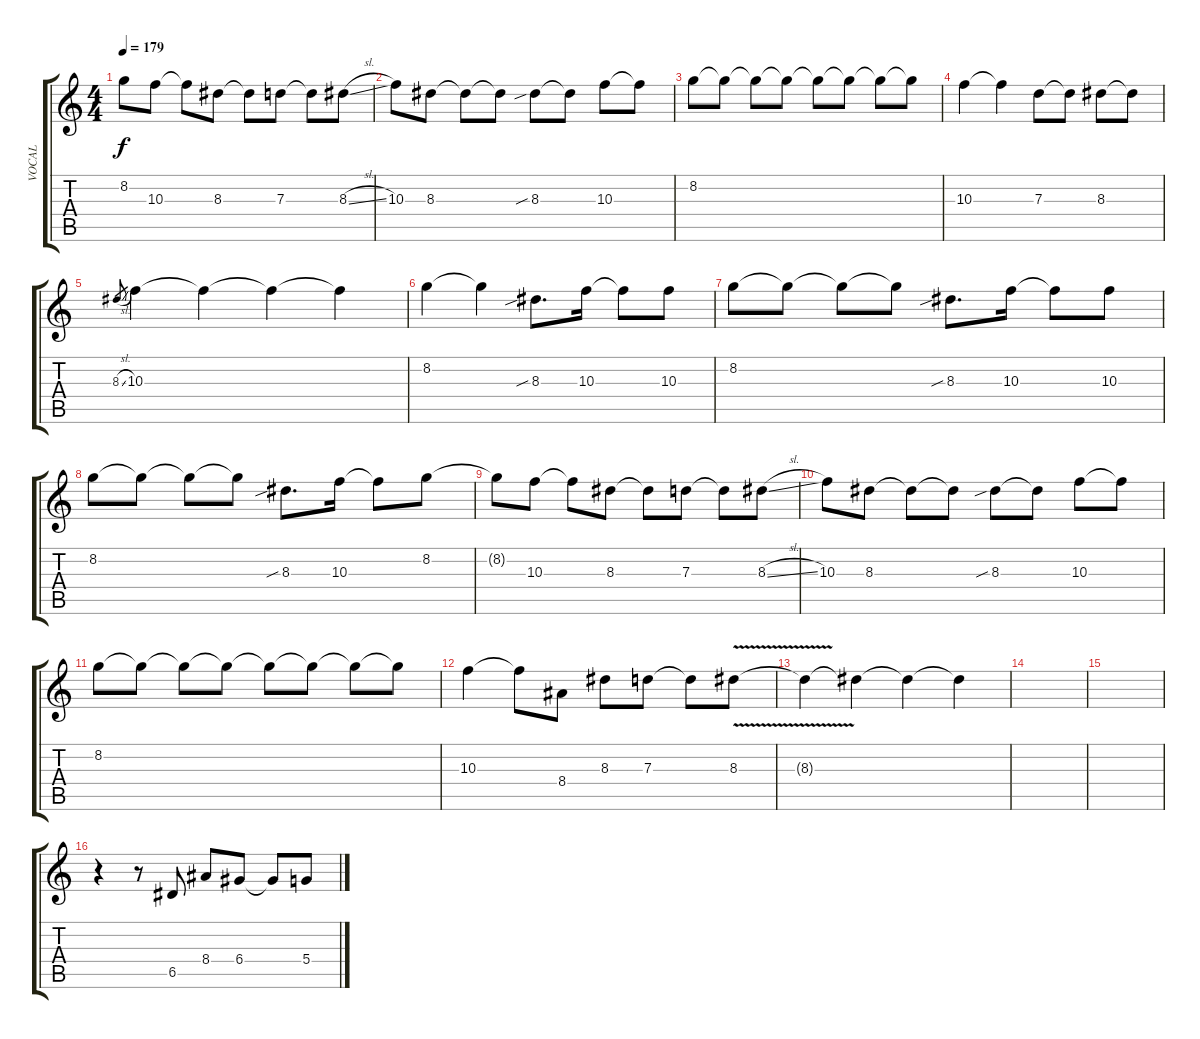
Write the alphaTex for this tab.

\track ("VOCAL" "VOCAL") {instrument distortionguitar}
\staff {score tabs}
\tuning (E4 B3 G3 D3 A2 E2) {hide}
\ts (4 4)
\tempo 179
\clef g2
\ks c
8.2{t}.8{dy f} 10.3.8 10.3{t}.8 8.3.8 8.3{t}.8 7.3.8 7.3{t}.8 8.3{sl}.8 |
10.3.8 8.3.8 8.3{t}.8 8.3{t}.8 8.3{sib}.8 8.3{t}.8 10.3.8 10.3{t}.8 |
8.2.8 8.2{t}.8 8.2{t}.8 8.2{t}.8 8.2{t}.8 8.2{t}.8 8.2{t}.8 8.2{t}.8 |
10.3.4 10.3{t}.4 7.3.8 7.3{t}.8 8.3.8 8.3{t}.8 |
8.3{sl}.8{gr} 10.3.4 10.3{t}.4 10.3{t}.4 10.3{t}.4 |
8.2.4 8.2{t}.4 8.3{sib}.8{d} 10.3.16 10.3{t}.8 10.3.8 |
8.2.8 8.2{t}.8 8.2{t}.8 8.2{t}.8 8.3{sib}.8{d} 10.3.16 10.3{t}.8 10.3.8 |
8.2.8 8.2{t}.8 8.2{t}.8 8.2{t}.8 8.3{sib}.8{d} 10.3.16 10.3{t}.8 8.2.8 |
8.2{t}.8 10.3.8 10.3{t}.8 8.3.8 8.3{t}.8 7.3.8 7.3{t}.8 8.3{sl}.8 |
10.3.8 8.3.8 8.3{t}.8 8.3{t}.8 8.3{sib}.8 8.3{t}.8 10.3.8 10.3{t}.8 |
8.2.8 8.2{t}.8 8.2{t}.8 8.2{t}.8 8.2{t}.8 8.2{t}.8 8.2{t}.8 8.2{t}.8 |
10.3.4 10.3{t}.8 8.4.8 8.3.8 7.3.8 7.3{t}.8 8.3{v}.8 |
8.3{t}.4 8.3{t}.4 8.3{t}.4 8.3{t}.4 |
|
|
r.4 r.8 6.5.8 8.4.8 6.4.8 6.4{t}.8 5.4.8
